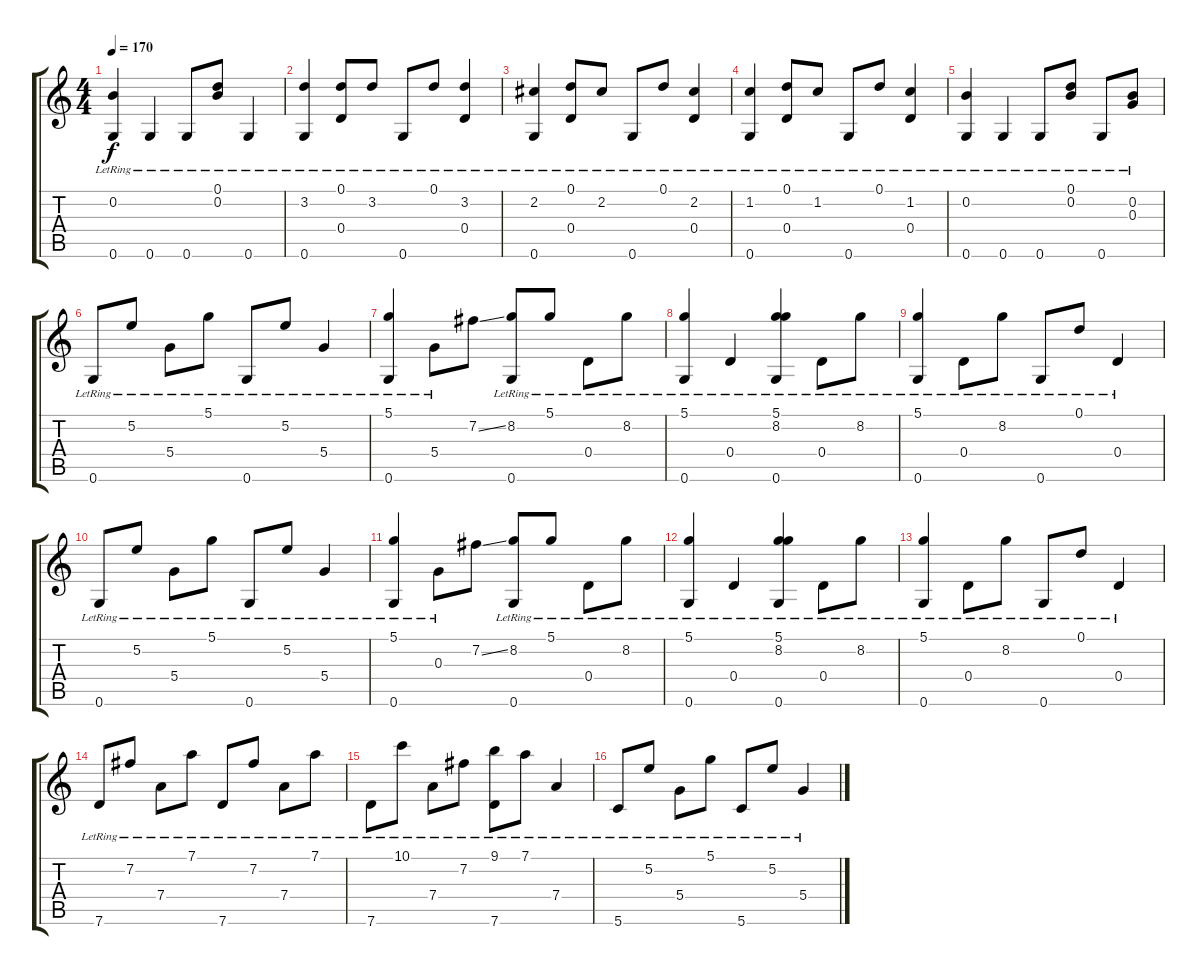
\track "" {instrument acousticguitarsteel}
\staff {score tabs}
\tuning (D4 B3 G3 D3 G2 G2) {hide}
\ts (4 4)
\tempo 170
\clef g2
\ks c
(0.2{lr} 0.6{lr}).4{dy f} 0.6{lr}.4 0.6{lr}.8 (0.1{lr} 0.2{lr}).8 0.6{lr}.4 |
(3.2{lr} 0.6{lr}).4 (0.1{lr} 0.4{lr}).8 3.2{lr}.8 0.6{lr}.8 0.1{lr}.8 (3.2{lr} 0.4{lr}).4 |
(2.2{lr} 0.6{lr}).4 (0.1{lr} 0.4{lr}).8 2.2{lr}.8 0.6{lr}.8 0.1{lr}.8 (2.2{lr} 0.4{lr}).4 |
(1.2{lr} 0.6{lr}).4 (0.1{lr} 0.4{lr}).8 1.2{lr}.8 0.6{lr}.8 0.1{lr}.8 (1.2{lr} 0.4{lr}).4 |
(0.2{lr} 0.6{lr}).4 0.6{lr}.4 0.6{lr}.8 (0.1{lr} 0.2{lr}).8 0.6{lr}.8 (0.2{lr} 0.3{lr}).8 |
0.6{lr}.8 5.2{lr}.8 5.4{lr}.8 5.1{lr}.8 0.6{lr}.8 5.2{lr}.8 5.4{lr}.4 |
(5.1{lr} 0.6{lr}).4 5.4{lr}.8 7.2{ss}.8 (8.2{lr} 0.6{lr}).8 5.1{lr}.8 0.4{lr}.8 8.2{lr}.8 |
(5.1{lr} 0.6{lr}).4 0.4{lr}.4 (5.1{lr} 8.2{lr} 0.6{lr}).4 0.4{lr}.8 8.2{lr}.8 |
(5.1{lr} 0.6{lr}).4 0.4{lr}.8 8.2{lr}.8 0.6{lr}.8 0.1{lr}.8 0.4{lr}.4 |
0.6{lr}.8 5.2{lr}.8 5.4{lr}.8 5.1{lr}.8 0.6{lr}.8 5.2{lr}.8 5.4{lr}.4 |
(5.1{lr} 0.6{lr}).4 0.3{lr}.8 7.2{ss}.8 (8.2{lr} 0.6{lr}).8 5.1{lr}.8 0.4{lr}.8 8.2{lr}.8 |
(5.1{lr} 0.6{lr}).4 0.4{lr}.4 (5.1{lr} 8.2{lr} 0.6{lr}).4 0.4{lr}.8 8.2{lr}.8 |
(5.1{lr} 0.6{lr}).4 0.4{lr}.8 8.2{lr}.8 0.6{lr}.8 0.1{lr}.8 0.4{lr}.4 |
7.6{lr}.8 7.2{lr}.8 7.4{lr}.8 7.1{lr}.8 7.6{lr}.8 7.2{lr}.8 7.4{lr}.8 7.1{lr}.8 |
7.6{lr}.8 10.1{lr}.8 7.4{lr}.8 7.2{lr}.8 (9.1{lr} 7.6{lr}).8 7.1{lr}.8 7.4{lr}.4 |
5.6{lr}.8 5.2{lr}.8 5.4{lr}.8 5.1{lr}.8 5.6{lr}.8 5.2{lr}.8 5.4{lr}.4
